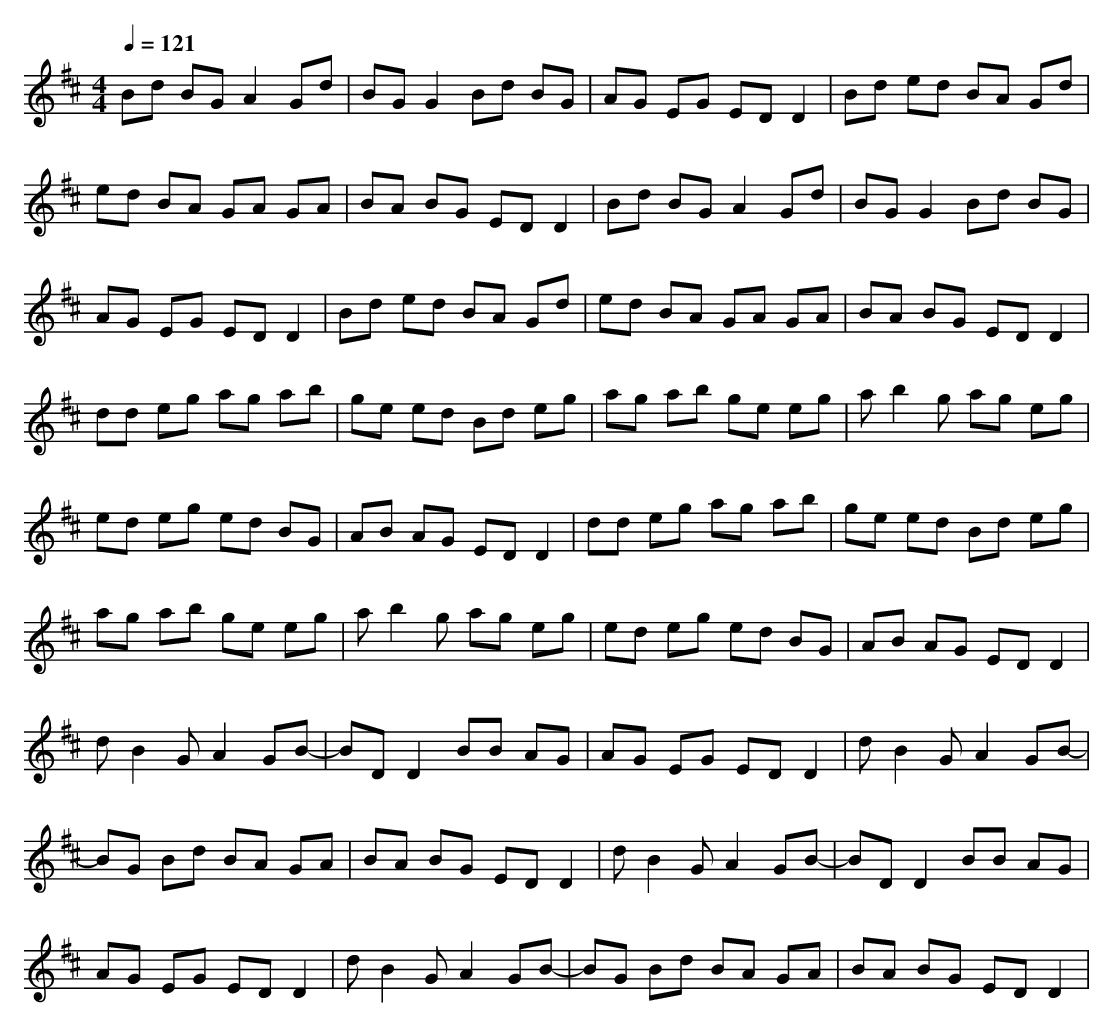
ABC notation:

X:1
T:
M: 4/4
L: 1/8
Q:1/4=121
K:D % 2 sharps
Bd BG A2 Gd|BG G2 Bd BG|AG EG ED D2|Bd ed BA Gd|
ed BA GA GA|BA BG ED D2|Bd BG A2 Gd|BG G2 Bd BG|
AG EG ED D2|Bd ed BA Gd|ed BA GA GA|BA BG ED D2|
dd eg ag ab|ge ed Bd eg|ag ab ge eg|ab2g ag eg|
ed eg ed BG|AB AG ED D2|dd eg ag ab|ge ed Bd eg|
ag ab ge eg|ab2g ag eg|ed eg ed BG|AB AG ED D2|
dB2G A2 GB-|BD D2 BB AG|AG EG ED D2|dB2G A2 GB-|
BG Bd BA GA|BA BG ED D2|dB2G A2 GB-|BD D2 BB AG|
AG EG ED D2|dB2G A2 GB-|BG Bd BA GA|BA BG ED D2|
